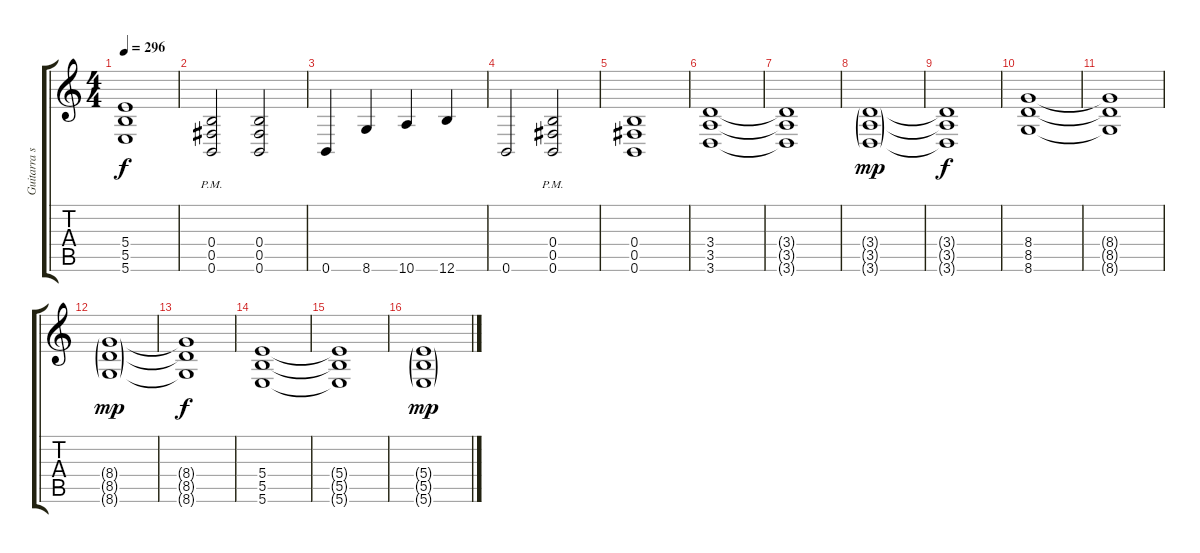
\track ("Guitarra solo" "Guitarra s") {instrument distortionguitar}
\staff {score tabs}
\tuning (Db4 Ab3 E3 B2 Gb2 B1) {hide}
\ts (4 4)
\tempo 296
\clef g2
\ks c
(5.4{t} 5.5{t} 5.6{t}).1{dy f} |
(0.4{pm} 0.5{pm} 0.6{pm}).2 (0.4 0.5 0.6).2 |
0.6.4 8.6.4 10.6.4 12.6.4 |
0.6.2 (0.4{pm} 0.5{pm} 0.6{pm}).2 |
(0.4 0.5 0.6).1 |
(3.4 3.5 3.6).1 |
(3.4{t} 3.5{t} 3.6{t}).1 |
(3.4{g} 3.5{g} 3.6{g}).1{dy mp} |
(3.4{t} 3.5{t} 3.6{t}).1{dy f} |
(8.4 8.5 8.6).1 |
(8.4{t} 8.5{t} 8.6{t}).1 |
(8.4{g} 8.5{g} 8.6{g}).1{dy mp} |
(8.4{t} 8.5{t} 8.6{t}).1{dy f} |
(5.4 5.5 5.6).1 |
(5.4{t} 5.5{t} 5.6{t}).1 |
(5.4{g} 5.5{g} 5.6{g}).1{dy mp}
